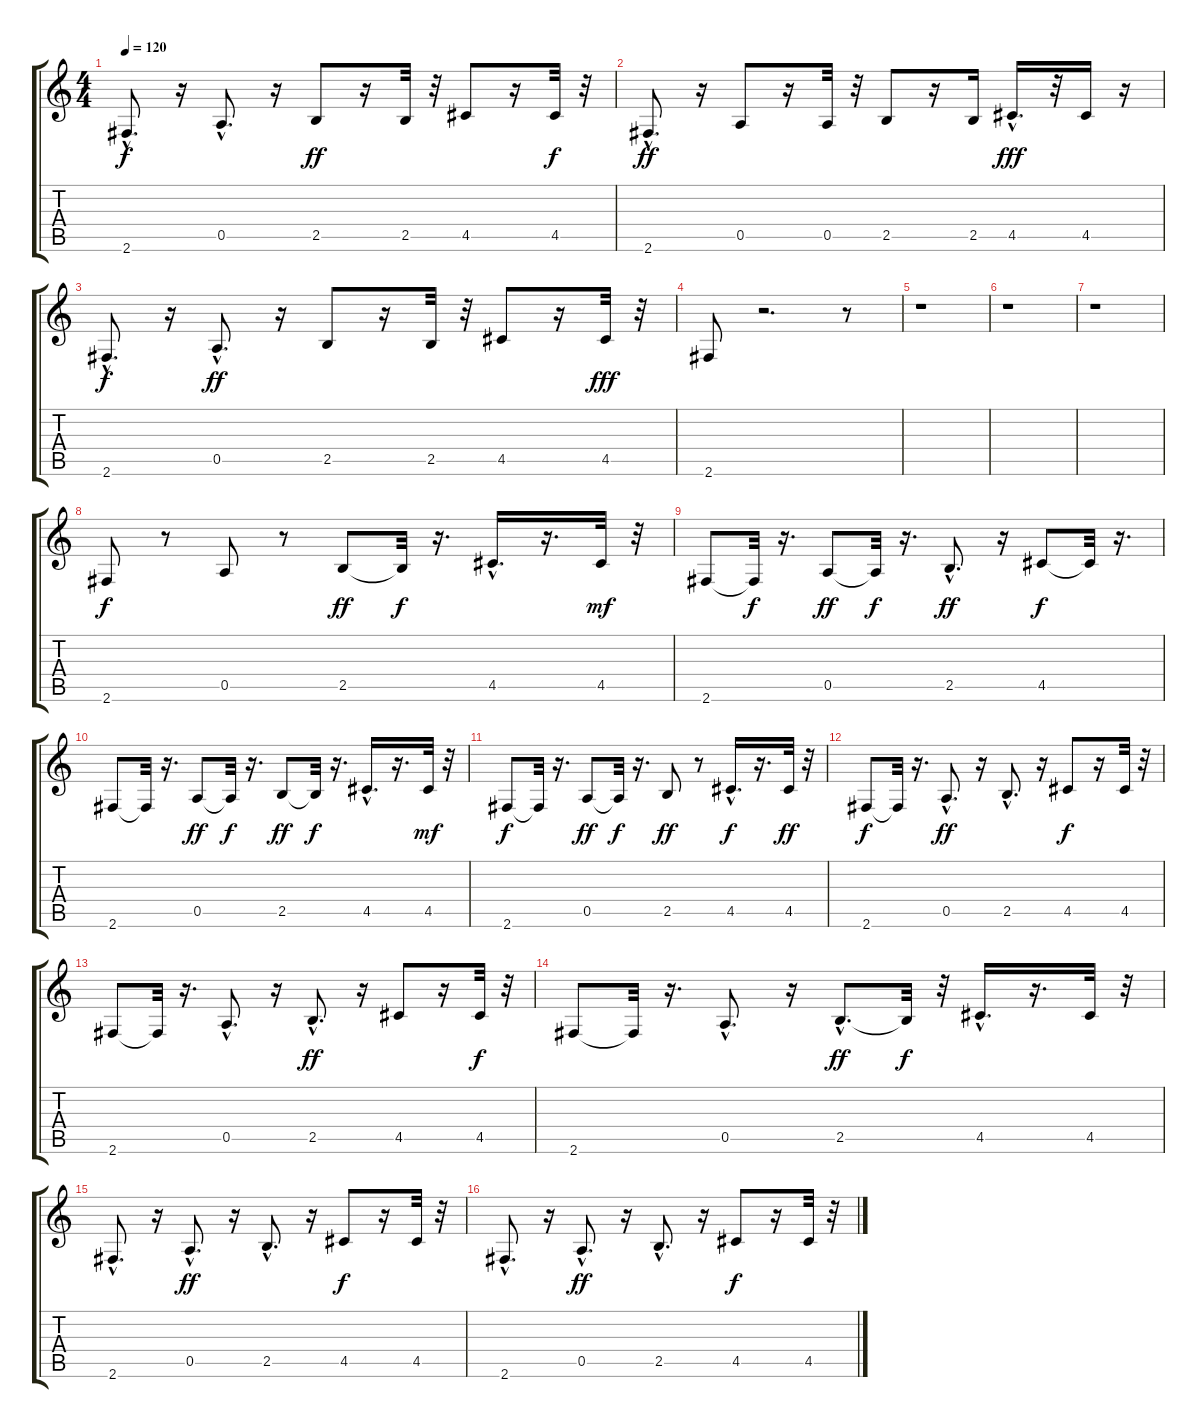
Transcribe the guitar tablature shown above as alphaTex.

\track "" {instrument electricbassfinger}
\staff {score tabs}
\tuning (E4 B3 G3 D3 A2 E2) {hide}
\ts (4 4)
\tempo 120
\clef g2
\ks c
2.6{hac}.8{d dy f} r.16 0.5{hac}.8{d} r.16 2.5.8{dy ff} r.16 2.5.32 r.32 4.5.8 r.16 4.5.32{dy f} r.32 |
2.6{hac}.8{d dy ff} r.16 0.5.8 r.16 0.5.32 r.32 2.5.8 r.16 2.5.16 4.5{hac}.16{d dy fff} r.32 4.5.16 r.16 |
2.6{hac}.8{d dy f} r.16 0.5{hac}.8{d dy ff} r.16 2.5.8 r.16 2.5.32 r.32 4.5.8 r.16 4.5.32{dy fff} r.32 |
2.6.8 r.2{d} r.8 |
r.1 |
r.1 |
r.1 |
2.6.8{dy f} r.8 0.5.8 r.8 2.5.8{dy ff} 2.5{t}.32{dy f} r.16{d} 4.5{hac}.16{d} r.16{d} 4.5.32{dy mf} r.32 |
2.6.8 2.6{t}.32{dy f} r.16{d} 0.5.8{dy ff} 0.5{t}.32{dy f} r.16{d} 2.5{hac}.8{d dy ff} r.16 4.5.8{dy f} 4.5{t}.32 r.16{d} |
2.6.8 2.6{t}.32 r.16{d} 0.5.8{dy ff} 0.5{t}.32{dy f} r.16{d} 2.5.8{dy ff} 2.5{t}.32{dy f} r.16{d} 4.5{hac}.16{d} r.16{d} 4.5.32{dy mf} r.32 |
2.6.8{dy f} 2.6{t}.32 r.16{d} 0.5.8{dy ff} 0.5{t}.32{dy f} r.16{d} 2.5.8{dy ff} r.8 4.5{hac}.16{d dy f} r.16{d} 4.5.32{dy ff} r.32 |
2.6.8{dy f} 2.6{t}.32 r.16{d} 0.5{hac}.8{d dy ff} r.16 2.5{hac}.8{d} r.16 4.5.8{dy f} r.16 4.5.32 r.32 |
2.6.8 2.6{t}.32 r.16{d} 0.5{hac}.8{d} r.16 2.5{hac}.8{d dy ff} r.16 4.5.8 r.16 4.5.32{dy f} r.32 |
2.6.8 2.6{t}.32 r.16{d} 0.5{hac}.8{d} r.16 2.5{hac}.8{d dy ff} 2.5{t}.32{dy f} r.32 4.5{hac}.16{d} r.16{d} 4.5.32 r.32 |
2.6{hac}.8{d} r.16 0.5{hac}.8{d dy ff} r.16 2.5{hac}.8{d} r.16 4.5.8{dy f} r.16 4.5.32 r.32 |
2.6{hac}.8{d} r.16 0.5{hac}.8{d dy ff} r.16 2.5{hac}.8{d} r.16 4.5.8{dy f} r.16 4.5.32 r.32
